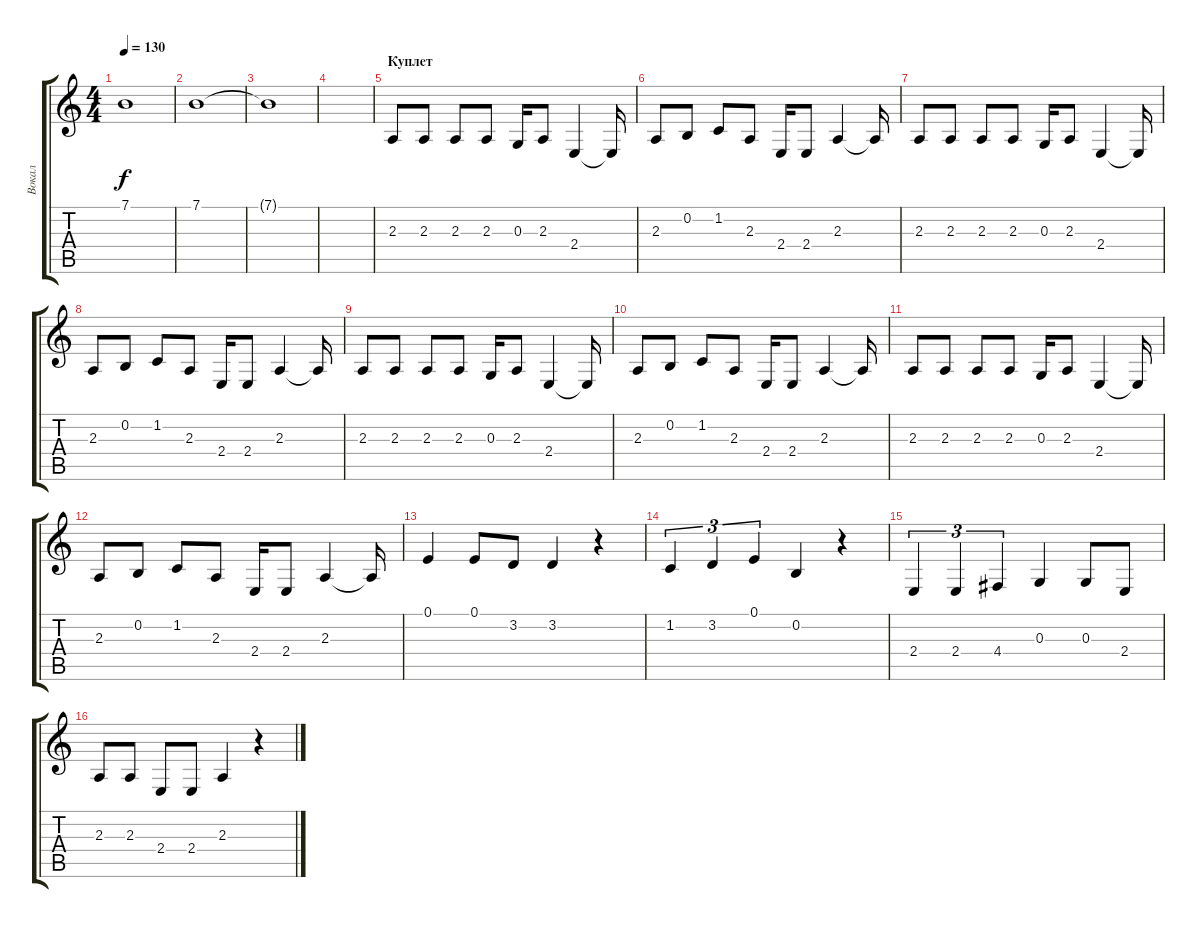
\track ("Вокал" "Вокал") {instrument viola}
\staff {score tabs}
\tuning (E4 B3 G3 D3 A2 E2) {hide}
\ts (4 4)
\tempo 130
\clef g2
\ks c
7.1{t}.1{dy f} |
7.1.1 |
7.1{t}.1 |
|
\section ("" "Куплет")
2.3.8{volume 16 instrument viola} 2.3.8 2.3.8 2.3.8 0.3.16 2.3.8 2.4.4 2.4{t}.16 |
2.3.8 0.2.8 1.2.8 2.3.8 2.4.16 2.4.8 2.3.4 2.3{t}.16 |
2.3.8 2.3.8 2.3.8 2.3.8 0.3.16 2.3.8 2.4.4 2.4{t}.16 |
2.3.8 0.2.8 1.2.8 2.3.8 2.4.16 2.4.8 2.3.4 2.3{t}.16 |
2.3.8 2.3.8 2.3.8 2.3.8 0.3.16 2.3.8 2.4.4 2.4{t}.16 |
2.3.8 0.2.8 1.2.8 2.3.8 2.4.16 2.4.8 2.3.4 2.3{t}.16 |
2.3.8 2.3.8 2.3.8 2.3.8 0.3.16 2.3.8 2.4.4 2.4{t}.16 |
2.3.8 0.2.8 1.2.8 2.3.8 2.4.16 2.4.8 2.3.4 2.3{t}.16 |
0.1.4 0.1.8 3.2.8 3.2.4 r.4 |
1.2.4{tu (3 2)} 3.2.4{tu (3 2)} 0.1.4{tu (3 2)} 0.2.4 r.4 |
2.4.4{tu (3 2)} 2.4.4{tu (3 2)} 4.4.4{tu (3 2)} 0.3.4 0.3.8 2.4.8 |
2.3.8 2.3.8 2.4.8 2.4.8 2.3.4 r.4
